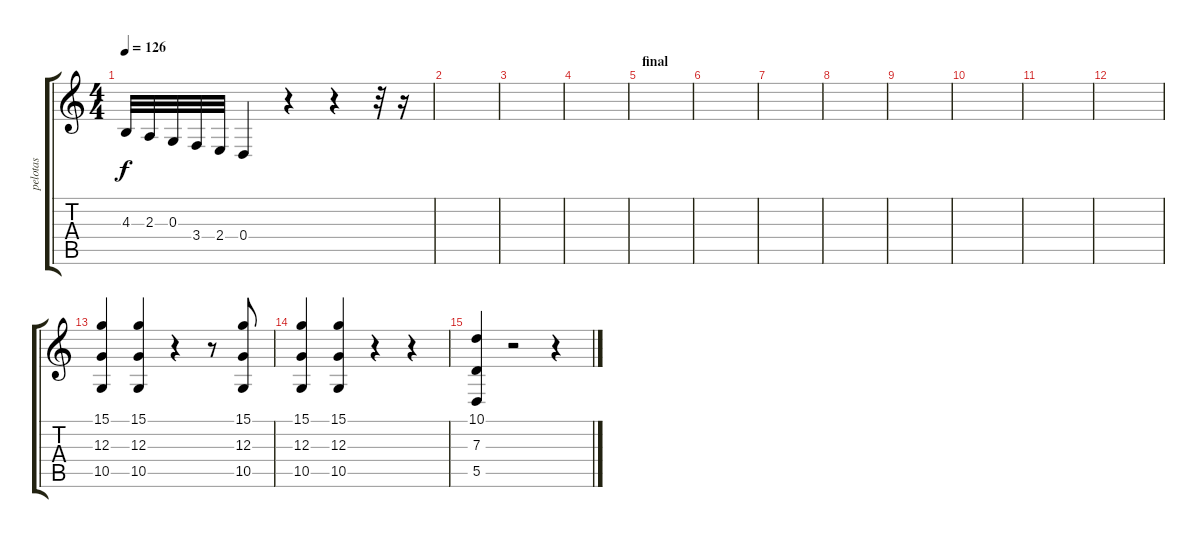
\track ("pelotas" "pelotas") {instrument honkytonkpiano}
\staff {score tabs}
\tuning (E4 B3 G3 D3 A2 E2) {hide}
\ts (4 4)
\tempo 126
\clef g2
\ks c
4.3.32{dy f} 2.3.32 0.3.32 3.4.32 2.4.32 0.4.4 r.4 r.4 r.32 r.16 |
|
|
|
\section ("" "final")
|
|
|
|
|
|
|
|
\section ("" "")
(15.1 12.3 10.5).4 (15.1 12.3 10.5).4 r.4 r.8 (15.1 12.3 10.5).8 |
(15.1 12.3 10.5).4 (15.1 12.3 10.5).4 r.4 r.4 |
(10.1 7.3 5.5).4 r.2 r.4
